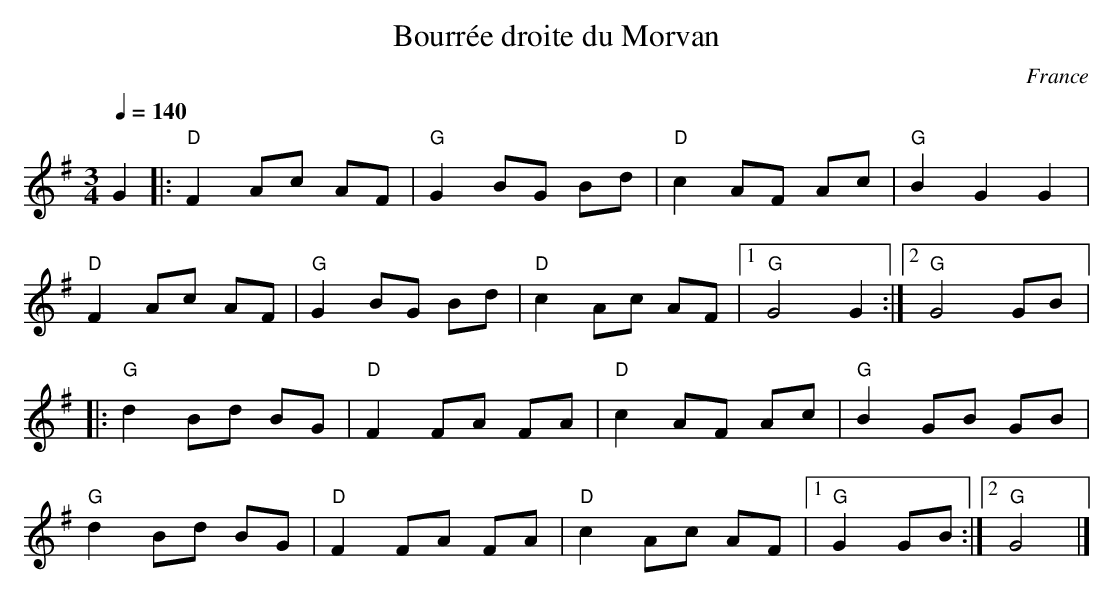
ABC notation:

X:1
T:Bourrée droite du Morvan
O:France
M:3/4
L:1/8
Q:1/4=140
K:G
G2 |: "D"F2 Ac AF | "G"G2 BG Bd | "D"c2 AF Ac | "G"B2  G2 G2 |
"D"F2 Ac AF | "G"G2 BG Bd | "D"c2 Ac AF |1 "G"G4 G2 :|2 "G"G4 GB |:
"G"d2 Bd BG | "D"F2 FA FA | "D"c2 AF Ac | "G"B2 GB GB |
"G"d2 Bd BG | "D"F2 FA FA | "D"c2 Ac AF |1 "G"G2 GB :|2 "G"G4 |]
